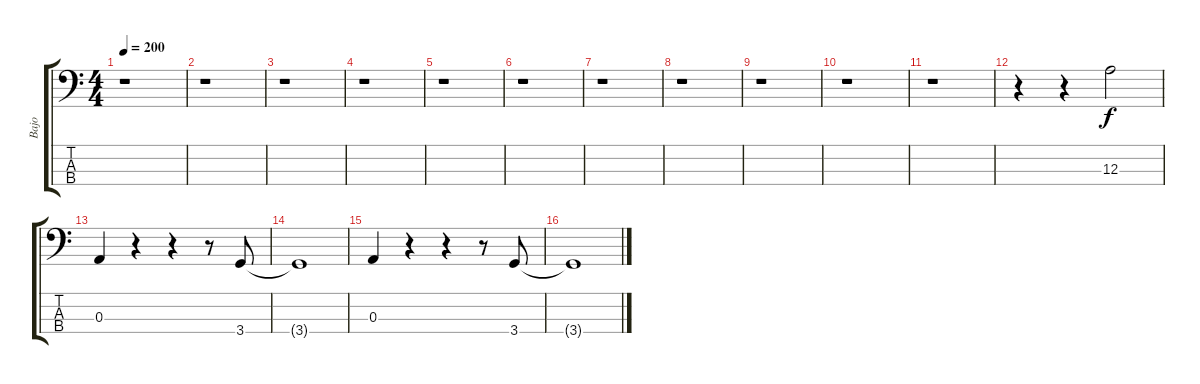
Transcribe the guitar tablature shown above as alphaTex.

\track ("Bajo" "Bajo") {instrument electricbassfinger}
\staff {score tabs}
\tuning (G2 D2 A1 E1) {hide}
\ts (4 4)
\tempo 200
\clef f4
\ks c
r.1{dy f} |
r.1 |
r.1 |
r.1 |
r.1 |
r.1 |
r.1 |
r.1 |
r.1 |
r.1 |
r.1 |
r.4 r.4 12.3.2 |
0.3.4 r.4 r.4 r.8 3.4.8 |
3.4{t}.1 |
0.3.4 r.4 r.4 r.8 3.4.8 |
3.4{t}.1
